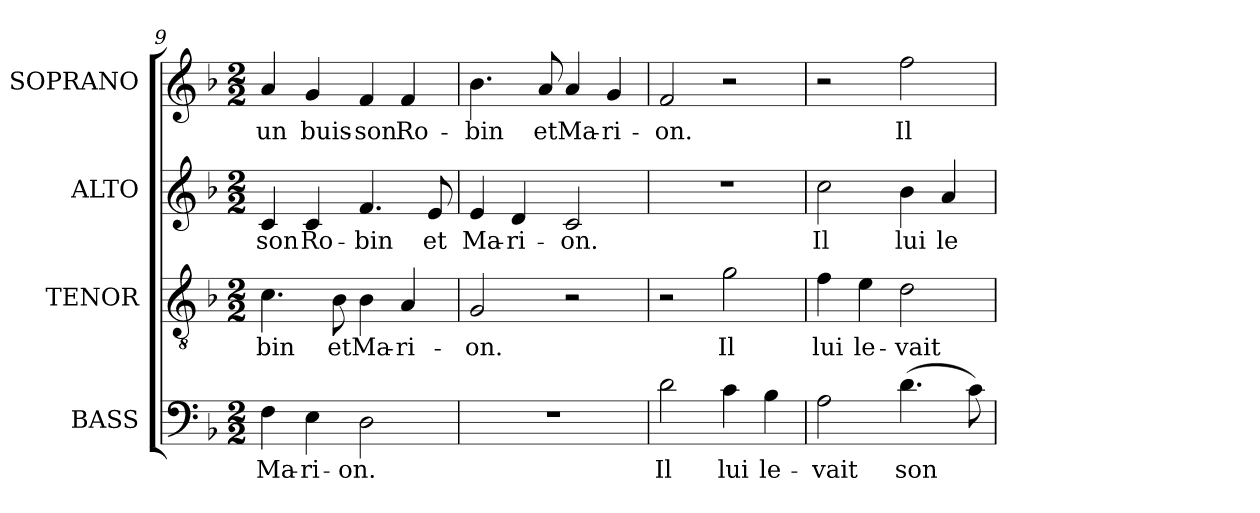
**kern	**text	**kern	**text	**kern	**text	**kern	**text
*part4	*part4	*part3	*part3	*part2	*part2	*part1	*part1
*staff4	*staff4	*staff3	*staff3	*staff2	*staff2	*staff1	*staff1
*I"BASS	*	*I"TENOR	*	*I"ALTO	*	*I"SOPRANO	*
*I'B.	*	*I'T.	*	*I'A.	*	*I'S.	*
*clefF4	*	*clefGv2	*	*clefG2	*	*clefG2	*
*	*	*ITrd7c12	*	*	*	*	*
*k[b-]	*	*k[b-]	*	*k[b-]	*	*k[b-]	*
*F:	*	*F:	*	*F:	*	*F:	*
*M2/2	*	*M2/2	*	*M2/2	*	*M2/2	*
=9	=9	=9	=9	=9	=9	=9	=9
!	!LO:LY:b:color=#000000	!	!	!	!	!	!
!	!	!	!LO:LY:b:color=#000000	!	!	!	!
!	!	!	!	!	!LO:LY:b:color=#000000	!	!
!	!	!	!	!	!	!	!LO:LY:b:color=#000000
4Fi\	Ma-	4.Ci\	-bin	4ci/	-son	4ai/	un
!	!LO:LY:b:color=#000000	!	!	!	!	!	!
!	!	!	!	!	!LO:LY:b:color=#000000	!	!
!	!	!	!	!	!	!	!LO:LY:b:color=#000000
4Ei\	-ri-	.	.	4ci/	Ro-	4gi/	buis-
!	!	!	!LO:LY:b:color=#000000	!	!	!	!
.	.	8BB-i\	et	.	.	.	.
!	!LO:LY:b:color=#000000	!	!	!	!	!	!
!	!	!	!LO:LY:b:color=#000000	!	!	!	!
!	!	!	!	!	!LO:LY:b:color=#000000	!	!
!	!	!	!	!	!	!	!LO:LY:b:color=#000000
2Di\	-on.	4BB-i\	Ma-	4.fi/	-bin	4fi/	-son
!	!	!	!LO:LY:b:color=#000000	!	!	!	!
!	!	!	!	!	!	!	!LO:LY:b:color=#000000
.	.	4AAi/	-ri-	.	.	4fi/	Ro-
!	!	!	!	!	!LO:LY:b:color=#000000	!	!
.	.	.	.	8ei/	et	.	.
=10	=10	=10	=10	=10	=10	=10	=10
!	!	!	!LO:LY:b:color=#000000	!	!	!	!
!	!	!	!	!	!LO:LY:b:color=#000000	!	!
!	!	!	!	!	!	!	!LO:LY:b:color=#000000
1r	.	2GGi/	-on.	4ei/	Ma-	4.b-i\	-bin
!	!	!	!	!	!LO:LY:b:color=#000000	!	!
.	.	.	.	4di/	-ri-	.	.
!	!	!	!	!	!	!	!LO:LY:b:color=#000000
.	.	.	.	.	.	8ai/	et
!	!	!	!	!	!LO:LY:b:color=#000000	!	!
!	!	!	!	!	!	!	!LO:LY:b:color=#000000
.	.	2r	.	2ci/	-on.	4ai/	Ma-
!	!	!	!	!	!	!	!LO:LY:b:color=#000000
.	.	.	.	.	.	4gi/	-ri-
!!LO:PB:g=z
=11	=11	=11	=11	=11	=11	=11	=11
!	!LO:LY:b:color=#000000	!	!	!	!	!	!
!	!	!	!	!	!	!	!LO:LY:b:color=#000000
2di\	Il	2r	.	1r	.	2fi/	-on.
!	!LO:LY:b:color=#000000	!	!	!	!	!	!
!	!	!	!LO:LY:b:color=#000000	!	!	!	!
4ci\	lui	2Gi\	Il	.	.	2r	.
!	!LO:LY:b:color=#000000	!	!	!	!	!	!
4B-i\	le-	.	.	.	.	.	.
=12	=12	=12	=12	=12	=12	=12	=12
!	!LO:LY:b:color=#000000	!	!	!	!	!	!
!	!	!	!LO:LY:b:color=#000000	!	!	!	!
!	!	!	!	!	!LO:LY:b:color=#000000	!	!
2Ai\	-vait	4Fi\	lui	2cci\	Il	2r	.
!	!	!	!LO:LY:b:color=#000000	!	!	!	!
.	.	4Ei\	le-	.	.	.	.
!	!LO:LY:b:color=#000000	!	!	!	!	!	!
!	!	!	!LO:LY:b:color=#000000	!	!	!	!
!	!	!	!	!	!LO:LY:b:color=#000000	!	!
!	!	!	!	!	!	!	!LO:LY:b:color=#000000
(4.di\	son	2Di\	-vait	4b-i\	lui	2ffi\	Il
!	!	!	!	!	!LO:LY:b:color=#000000	!	!
.	.	.	.	4ai/	le-	.	.
8ci\)	.	.	.	.	.	.	.
=	=	=	=	=	=	=	=
*-	*-	*-	*-	*-	*-	*-	*-
